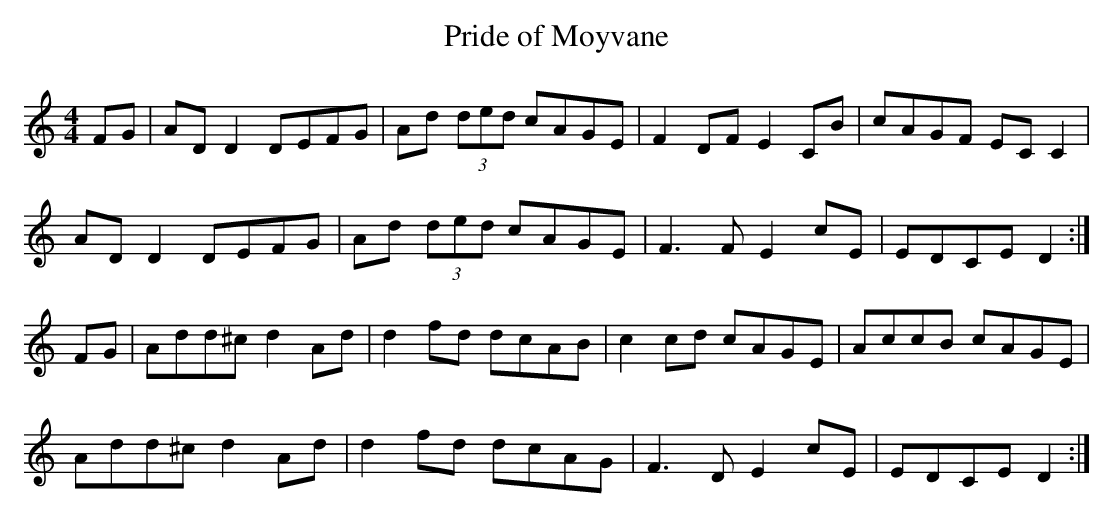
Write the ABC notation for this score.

X:1
T: Pride of Moyvane
M: 4/4
L: 1/8
K: Ddor
FG | AD D2 DEFG | Ad (3ded cAGE | F2 DF E2 CB |\
cAGF EC C2 |
AD D2 DEFG | Ad (3ded cAGE | F3 F E2 cE |\
EDCE D2 :|
FG | Add^c d2 Ad | d2 fd dcAB | c2 cd cAGE |\
AccB cAGE |
Add^c d2 Ad | d2 fd dcAG | F3 D E2 cE |\
EDCE D2 :|
